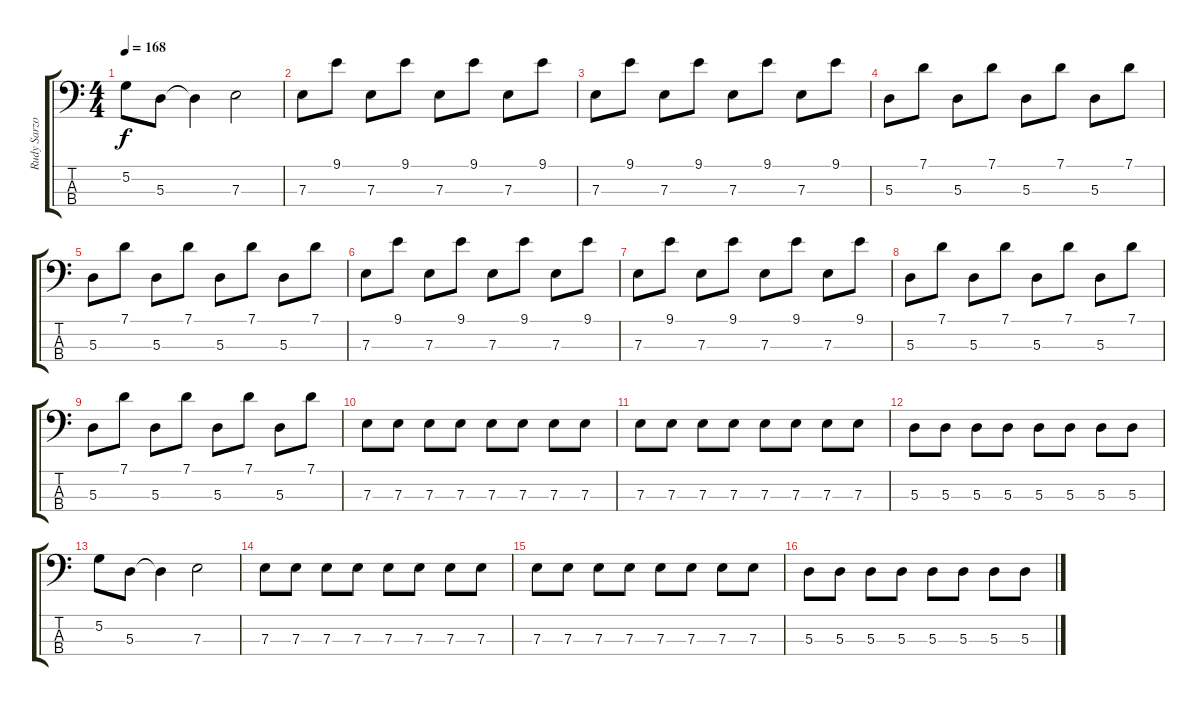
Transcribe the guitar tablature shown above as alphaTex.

\track ("Rudy Sarzo" "Rudy Sarzo") {instrument electricbassfinger}
\staff {score tabs}
\tuning (G2 D2 A1 E1) {hide}
\ts (4 4)
\tempo 168
\clef f4
\ks c
5.2.8{dy f} 5.3.8 5.3{t}.4 7.3.2 |
7.3.8 9.1.8 7.3.8 9.1.8 7.3.8 9.1.8 7.3.8 9.1.8 |
7.3.8 9.1.8 7.3.8 9.1.8 7.3.8 9.1.8 7.3.8 9.1.8 |
5.3.8 7.1.8 5.3.8 7.1.8 5.3.8 7.1.8 5.3.8 7.1.8 |
5.3.8 7.1.8 5.3.8 7.1.8 5.3.8 7.1.8 5.3.8 7.1.8 |
7.3.8 9.1.8 7.3.8 9.1.8 7.3.8 9.1.8 7.3.8 9.1.8 |
7.3.8 9.1.8 7.3.8 9.1.8 7.3.8 9.1.8 7.3.8 9.1.8 |
5.3.8 7.1.8 5.3.8 7.1.8 5.3.8 7.1.8 5.3.8 7.1.8 |
5.3.8 7.1.8 5.3.8 7.1.8 5.3.8 7.1.8 5.3.8 7.1.8 |
7.3.8 7.3.8 7.3.8 7.3.8 7.3.8 7.3.8 7.3.8 7.3.8 |
7.3.8 7.3.8 7.3.8 7.3.8 7.3.8 7.3.8 7.3.8 7.3.8 |
5.3.8 5.3.8 5.3.8 5.3.8 5.3.8 5.3.8 5.3.8 5.3.8 |
5.2.8 5.3.8 5.3{t}.4 7.3.2 |
7.3.8 7.3.8 7.3.8 7.3.8 7.3.8 7.3.8 7.3.8 7.3.8 |
7.3.8 7.3.8 7.3.8 7.3.8 7.3.8 7.3.8 7.3.8 7.3.8 |
5.3.8 5.3.8 5.3.8 5.3.8 5.3.8 5.3.8 5.3.8 5.3.8
